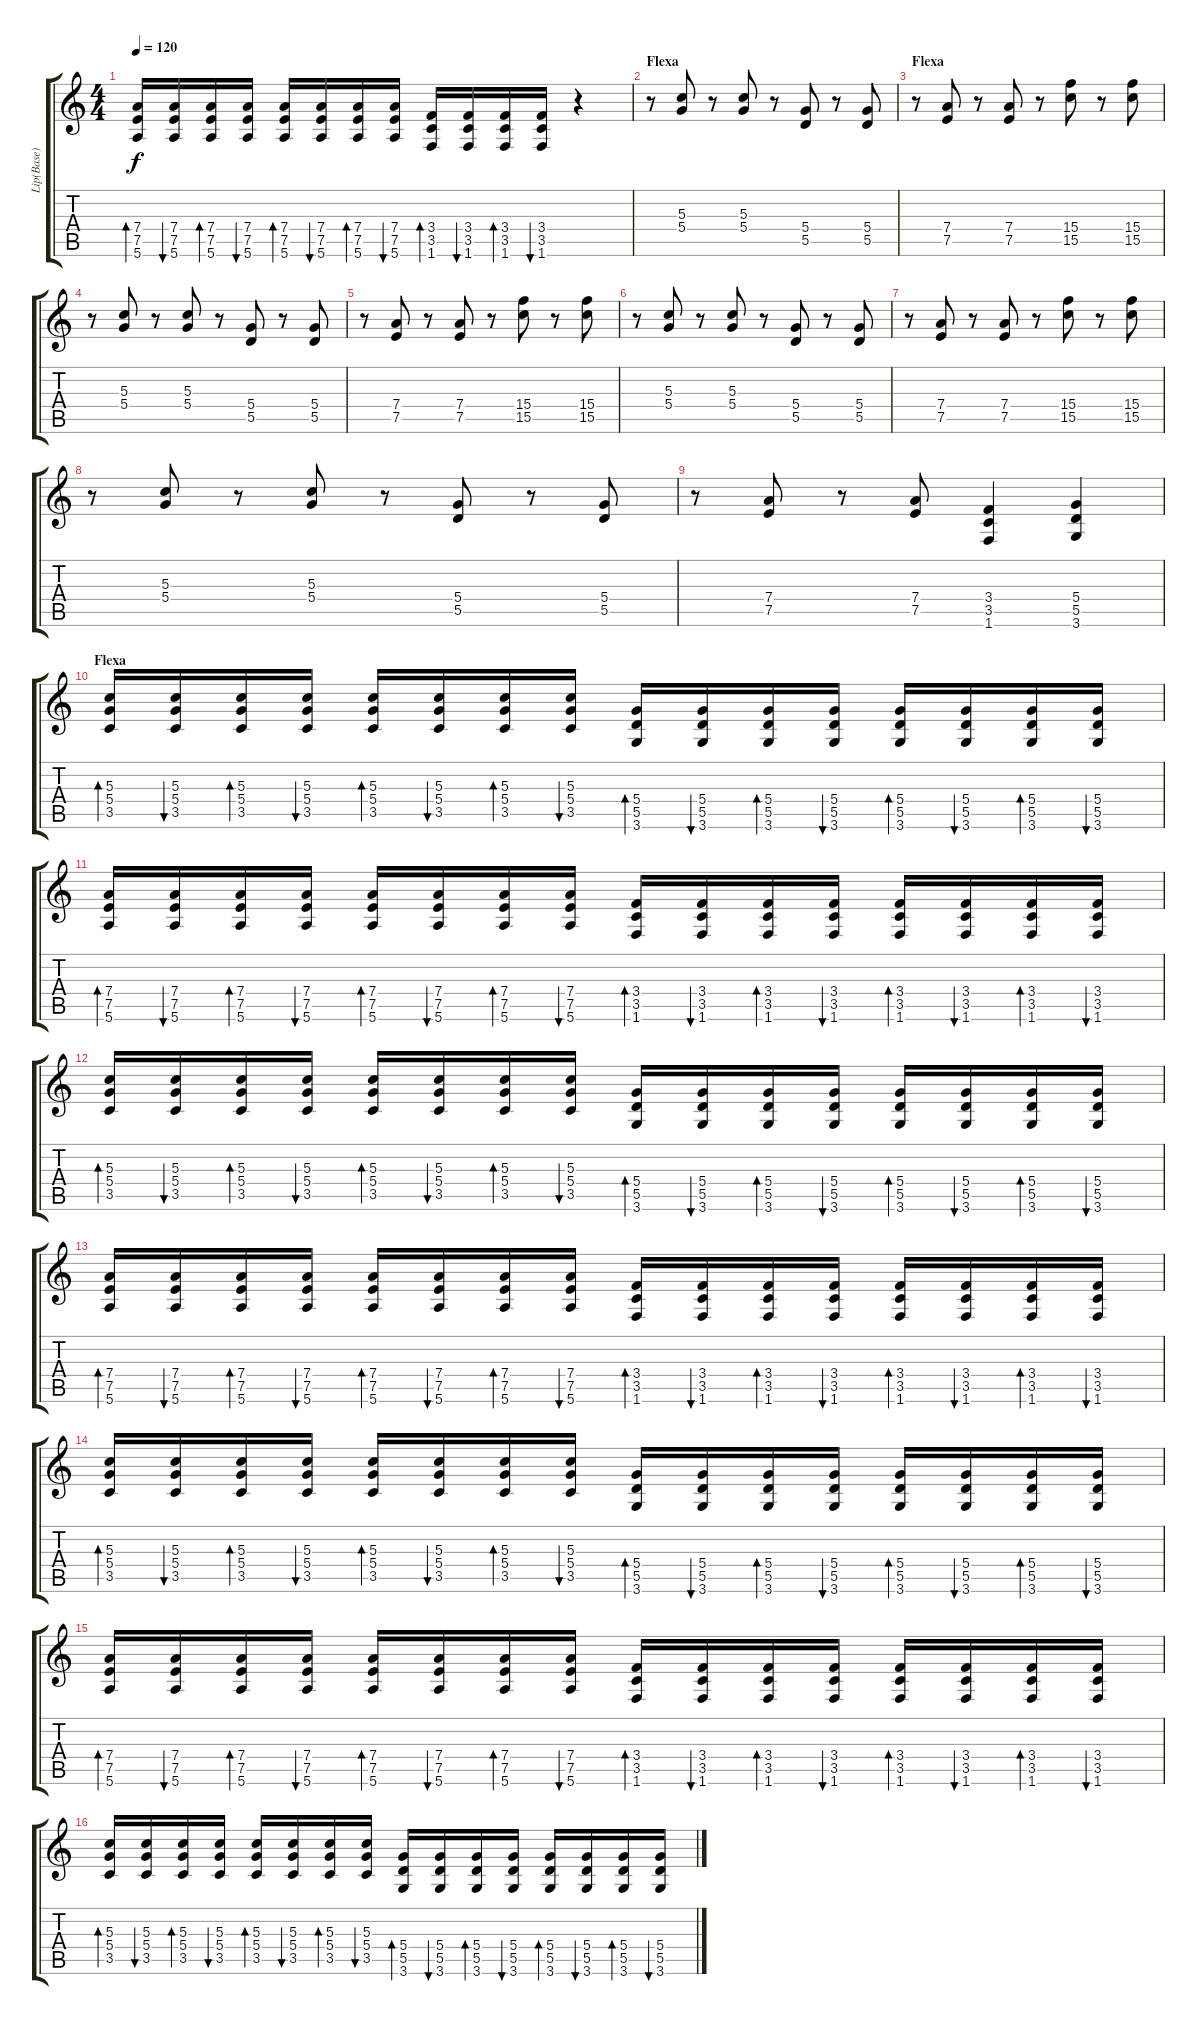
\track ("Lip(Base)" "Lip(Base)") {instrument overdrivenguitar}
\staff {score tabs}
\tuning (E4 B3 G3 D3 A2 E2) {hide}
\ts (4 4)
\tempo 120
\clef g2
\ks c
(7.4 7.5 5.6).16{bd 120 dy f} (7.4 7.5 5.6).16{bu 120} (7.4 7.5 5.6).16{bd 120} (7.4 7.5 5.6).16{bu 120} (7.4 7.5 5.6).16{bd 120} (7.4 7.5 5.6).16{bu 120} (7.4 7.5 5.6).16{bd 120} (7.4 7.5 5.6).16{bu 120} (3.4 3.5 1.6).16{bd 120} (3.4 3.5 1.6).16{bu 120} (3.4 3.5 1.6).16{bd 120} (3.4 3.5 1.6).16{bu 120} r.4 |
\section ("" "Flexa")
r.8 (5.3 5.4).8 r.8 (5.3 5.4).8 r.8 (5.4 5.5).8 r.8 (5.4 5.5).8 |
\section ("" "Flexa")
r.8 (7.4 7.5).8 r.8 (7.4 7.5).8 r.8 (15.4 15.5).8 r.8 (15.4 15.5).8 |
r.8 (5.3 5.4).8 r.8 (5.3 5.4).8 r.8 (5.4 5.5).8 r.8 (5.4 5.5).8 |
r.8 (7.4 7.5).8 r.8 (7.4 7.5).8 r.8 (15.4 15.5).8 r.8 (15.4 15.5).8 |
r.8 (5.3 5.4).8 r.8 (5.3 5.4).8 r.8 (5.4 5.5).8 r.8 (5.4 5.5).8 |
r.8 (7.4 7.5).8 r.8 (7.4 7.5).8 r.8 (15.4 15.5).8 r.8 (15.4 15.5).8 |
r.8 (5.3 5.4).8 r.8 (5.3 5.4).8 r.8 (5.4 5.5).8 r.8 (5.4 5.5).8 |
r.8 (7.4 7.5).8 r.8 (7.4 7.5).8 (3.4 3.5 1.6).4 (5.4 5.5 3.6).4 |
\section ("" "Flexa")
(5.3 5.4 3.5).16{bd 120} (5.3 5.4 3.5).16{bu 120} (5.3 5.4 3.5).16{bd 120} (5.3 5.4 3.5).16{bu 120} (5.3 5.4 3.5).16{bd 120} (5.3 5.4 3.5).16{bu 120} (5.3 5.4 3.5).16{bd 120} (5.3 5.4 3.5).16{bu 120} (5.4 5.5 3.6).16{bd 120} (5.4 5.5 3.6).16{bu 120} (5.4 5.5 3.6).16{bd 120} (5.4 5.5 3.6).16{bu 120} (5.4 5.5 3.6).16{bd 120} (5.4 5.5 3.6).16{bu 120} (5.4 5.5 3.6).16{bd 120} (5.4 5.5 3.6).16{bu 120} |
(7.4 7.5 5.6).16{bd 120} (7.4 7.5 5.6).16{bu 120} (7.4 7.5 5.6).16{bd 120} (7.4 7.5 5.6).16{bu 120} (7.4 7.5 5.6).16{bd 120} (7.4 7.5 5.6).16{bu 120} (7.4 7.5 5.6).16{bd 120} (7.4 7.5 5.6).16{bu 120} (3.4 3.5 1.6).16{bd 120} (3.4 3.5 1.6).16{bu 120} (3.4 3.5 1.6).16{bd 120} (3.4 3.5 1.6).16{bu 120} (3.4 3.5 1.6).16{bd 120} (3.4 3.5 1.6).16{bu 120} (3.4 3.5 1.6).16{bd 120} (3.4 3.5 1.6).16{bu 120} |
(5.3 5.4 3.5).16{bd 120} (5.3 5.4 3.5).16{bu 120} (5.3 5.4 3.5).16{bd 120} (5.3 5.4 3.5).16{bu 120} (5.3 5.4 3.5).16{bd 120} (5.3 5.4 3.5).16{bu 120} (5.3 5.4 3.5).16{bd 120} (5.3 5.4 3.5).16{bu 120} (5.4 5.5 3.6).16{bd 120} (5.4 5.5 3.6).16{bu 120} (5.4 5.5 3.6).16{bd 120} (5.4 5.5 3.6).16{bu 120} (5.4 5.5 3.6).16{bd 120} (5.4 5.5 3.6).16{bu 120} (5.4 5.5 3.6).16{bd 120} (5.4 5.5 3.6).16{bu 120} |
(7.4 7.5 5.6).16{bd 120} (7.4 7.5 5.6).16{bu 120} (7.4 7.5 5.6).16{bd 120} (7.4 7.5 5.6).16{bu 120} (7.4 7.5 5.6).16{bd 120} (7.4 7.5 5.6).16{bu 120} (7.4 7.5 5.6).16{bd 120} (7.4 7.5 5.6).16{bu 120} (3.4 3.5 1.6).16{bd 120} (3.4 3.5 1.6).16{bu 120} (3.4 3.5 1.6).16{bd 120} (3.4 3.5 1.6).16{bu 120} (3.4 3.5 1.6).16{bd 120} (3.4 3.5 1.6).16{bu 120} (3.4 3.5 1.6).16{bd 120} (3.4 3.5 1.6).16{bu 120} |
(5.3 5.4 3.5).16{bd 120} (5.3 5.4 3.5).16{bu 120} (5.3 5.4 3.5).16{bd 120} (5.3 5.4 3.5).16{bu 120} (5.3 5.4 3.5).16{bd 120} (5.3 5.4 3.5).16{bu 120} (5.3 5.4 3.5).16{bd 120} (5.3 5.4 3.5).16{bu 120} (5.4 5.5 3.6).16{bd 120} (5.4 5.5 3.6).16{bu 120} (5.4 5.5 3.6).16{bd 120} (5.4 5.5 3.6).16{bu 120} (5.4 5.5 3.6).16{bd 120} (5.4 5.5 3.6).16{bu 120} (5.4 5.5 3.6).16{bd 120} (5.4 5.5 3.6).16{bu 120} |
(7.4 7.5 5.6).16{bd 120} (7.4 7.5 5.6).16{bu 120} (7.4 7.5 5.6).16{bd 120} (7.4 7.5 5.6).16{bu 120} (7.4 7.5 5.6).16{bd 120} (7.4 7.5 5.6).16{bu 120} (7.4 7.5 5.6).16{bd 120} (7.4 7.5 5.6).16{bu 120} (3.4 3.5 1.6).16{bd 120} (3.4 3.5 1.6).16{bu 120} (3.4 3.5 1.6).16{bd 120} (3.4 3.5 1.6).16{bu 120} (3.4 3.5 1.6).16{bd 120} (3.4 3.5 1.6).16{bu 120} (3.4 3.5 1.6).16{bd 120} (3.4 3.5 1.6).16{bu 120} |
(5.3 5.4 3.5).16{bd 120} (5.3 5.4 3.5).16{bu 120} (5.3 5.4 3.5).16{bd 120} (5.3 5.4 3.5).16{bu 120} (5.3 5.4 3.5).16{bd 120} (5.3 5.4 3.5).16{bu 120} (5.3 5.4 3.5).16{bd 120} (5.3 5.4 3.5).16{bu 120} (5.4 5.5 3.6).16{bd 120} (5.4 5.5 3.6).16{bu 120} (5.4 5.5 3.6).16{bd 120} (5.4 5.5 3.6).16{bu 120} (5.4 5.5 3.6).16{bd 120} (5.4 5.5 3.6).16{bu 120} (5.4 5.5 3.6).16{bd 120} (5.4 5.5 3.6).16{bu 120}
